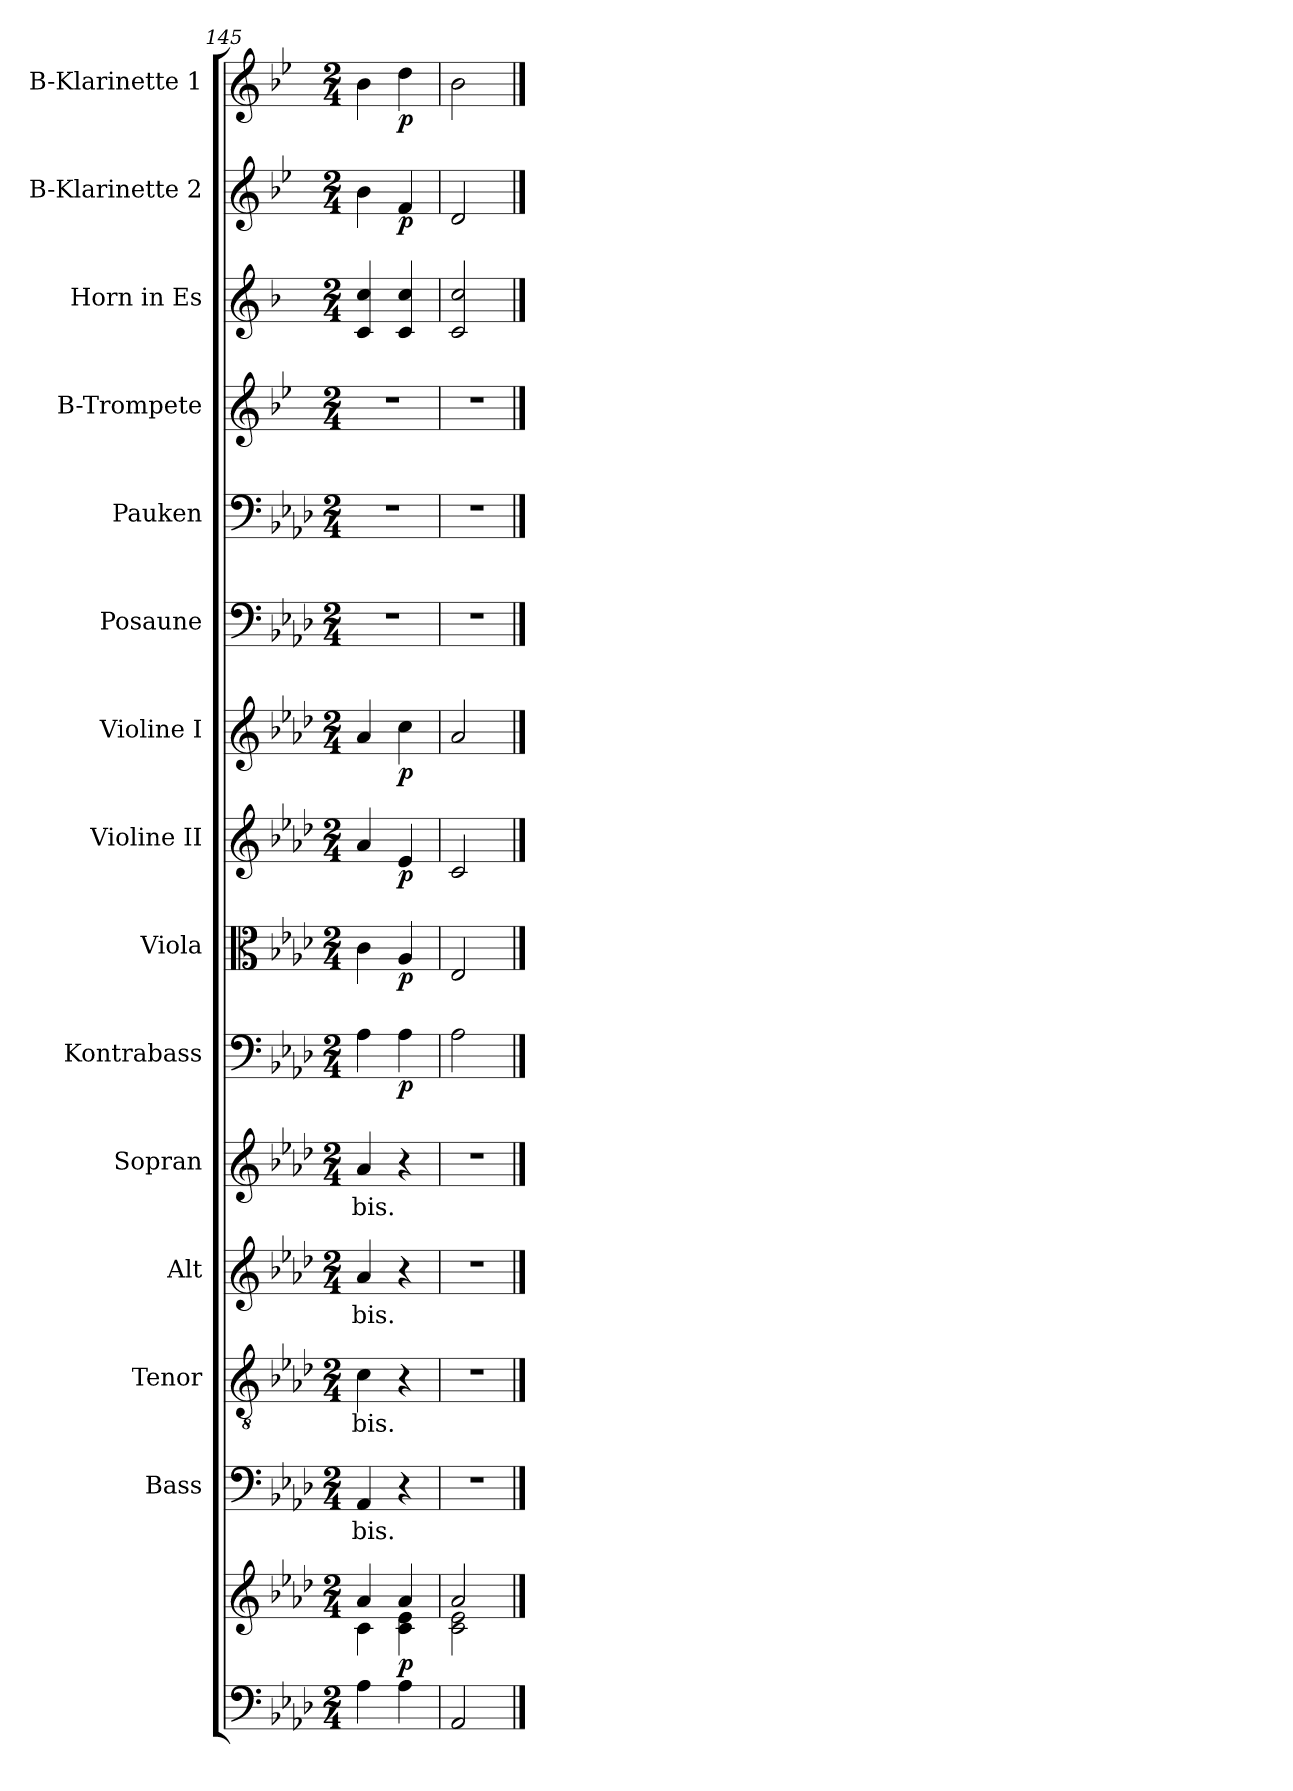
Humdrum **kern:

**kern	**kern	**dynam	**kern	**text	**kern	**text	**kern	**text	**kern	**text	**kern	**dynam	**kern	**dynam	**kern	**dynam	**kern	**dynam	**kern	**kern	**kern	**kern	**kern	**dynam	**kern	**dynam
*part15	*part15	*part15	*part14	*part14	*part13	*part13	*part12	*part12	*part11	*part11	*part10	*part10	*part9	*part9	*part8	*part8	*part7	*part7	*part6	*part5	*part4	*part3	*part2	*part2	*part1	*part1
*staff16	*staff15	*staff15/16	*staff14	*staff14	*staff13	*staff13	*staff12	*staff12	*staff11	*staff11	*staff10	*staff10	*staff9	*staff9	*staff8	*staff8	*staff7	*staff7	*staff6	*staff5	*staff4	*staff3	*staff2	*staff2	*staff1	*staff1
*	*	*	*I"Bass	*	*I"Tenor	*	*I"Alt	*	*I"Sopran	*	*I"Kontrabass	*	*I"Viola	*	*I"Violine II	*	*I"Violine I	*	*I"Posaune	*I"Pauken	*I"B-Trompete	*I"Horn in Es	*I"B-Klarinette 2	*	*I"B-Klarinette 1	*
*	*	*	*I'B.	*	*I'T.	*	*I'A.	*	*I'S.	*	*I'Kb.	*	*I'Vla.	*	*I'Vl. II	*	*I'Vl. I	*	*I'Pos.	*I'Pk.	*I'B Trp.	*	*I'B Kl. 2	*	*I'B Kl. 1	*
*clefF4	*clefG2	*	*clefF4	*	*clefGv2	*	*clefG2	*	*clefG2	*	*clefF4	*	*clefC3	*	*clefG2	*	*clefG2	*	*clefF4	*clefF4	*clefG2	*clefG2	*clefG2	*	*clefG2	*
*	*	*	*	*	*	*	*	*	*	*	*ITrd7c12	*	*	*	*	*	*	*	*	*	*ITrd1c2	*ITrd5c9	*ITrd1c2	*	*ITrd1c2	*
*k[b-e-a-d-]	*k[b-e-a-d-]	*	*k[b-e-a-d-]	*	*k[b-e-a-d-]	*	*k[b-e-a-d-]	*	*k[b-e-a-d-]	*	*k[b-e-a-d-]	*	*k[b-e-a-d-]	*	*k[b-e-a-d-]	*	*k[b-e-a-d-]	*	*k[b-e-a-d-]	*k[b-e-a-d-]	*k[b-e-a-d-]	*k[b-e-a-d-]	*k[b-e-a-d-]	*	*k[b-e-a-d-]	*
*A-:	*A-:	*	*A-:	*	*A-:	*	*A-:	*	*A-:	*	*A-:	*	*A-:	*	*A-:	*	*A-:	*	*A-:	*A-:	*A-:	*A-:	*A-:	*	*A-:	*
*M2/4	*M2/4	*	*M2/4	*	*M2/4	*	*M2/4	*	*M2/4	*	*M2/4	*	*M2/4	*	*M2/4	*	*M2/4	*	*M2/4	*M2/4	*M2/4	*M2/4	*M2/4	*	*M2/4	*
=145	=145	=145	=145	=145	=145	=145	=145	=145	=145	=145	=145	=145	=145	=145	=145	=145	=145	=145	=145	=145	=145	=145	=145	=145	=145	=145
*	*^	*	*	*	*	*	*	*	*	*	*	*	*	*	*	*	*	*	*	*	*	*	*	*	*	*
!	!	!	!	!	!LO:LY:b	!	!LO:LY:b	!	!LO:LY:b	!	!LO:LY:b	!	!	!	!	!	!	!	!	!	!	!	!	!	!	!	!
4A-\	4a-/	4c\	.	4AA-/	-bis.	4c\	-bis.	4a-/	-bis.	4a-/	-bis.	4AA-\	.	4c\	.	4a-/	.	4a-/	.	2r	2r	2r	4E-/ 4e-/	4a-\	.	4a-\	.
!	!	!	!LO:DY:b	!	!	!	!	!	!	!	!	!	!LO:DY:b	!	!LO:DY:b	!	!LO:DY:b	!	!LO:DY:b	!	!	!	!	!	!LO:DY:b	!	!LO:DY:b
4A-\	4a-/	4c\ 4e-\	p	4r	.	4r	.	4r	.	4r	.	4AA-\	p	4A-/	p	4e-/	p	4cc\	p	.	.	.	4E-/ 4e-/	4e-/	p	4cc\	p
=146	=146	=146	=146	=146	=146	=146	=146	=146	=146	=146	=146	=146	=146	=146	=146	=146	=146	=146	=146	=146	=146	=146	=146	=146	=146	=146	=146
2AA-/	2a-/	2c\ 2e-\	.	2r	.	2r	.	2r	.	2r	.	2AA-\	.	2E-/	.	2c/	.	2a-/	.	2r	2r	2r	2E-/ 2e-/	2c/	.	2a-\	.
*	*v	*v	*	*	*	*	*	*	*	*	*	*	*	*	*	*	*	*	*	*	*	*	*	*	*	*	*
==	==	==	==	==	==	==	==	==	==	==	==	==	==	==	==	==	==	==	==	==	==	==	==	==	==	==
*-	*-	*-	*-	*-	*-	*-	*-	*-	*-	*-	*-	*-	*-	*-	*-	*-	*-	*-	*-	*-	*-	*-	*-	*-	*-	*-
